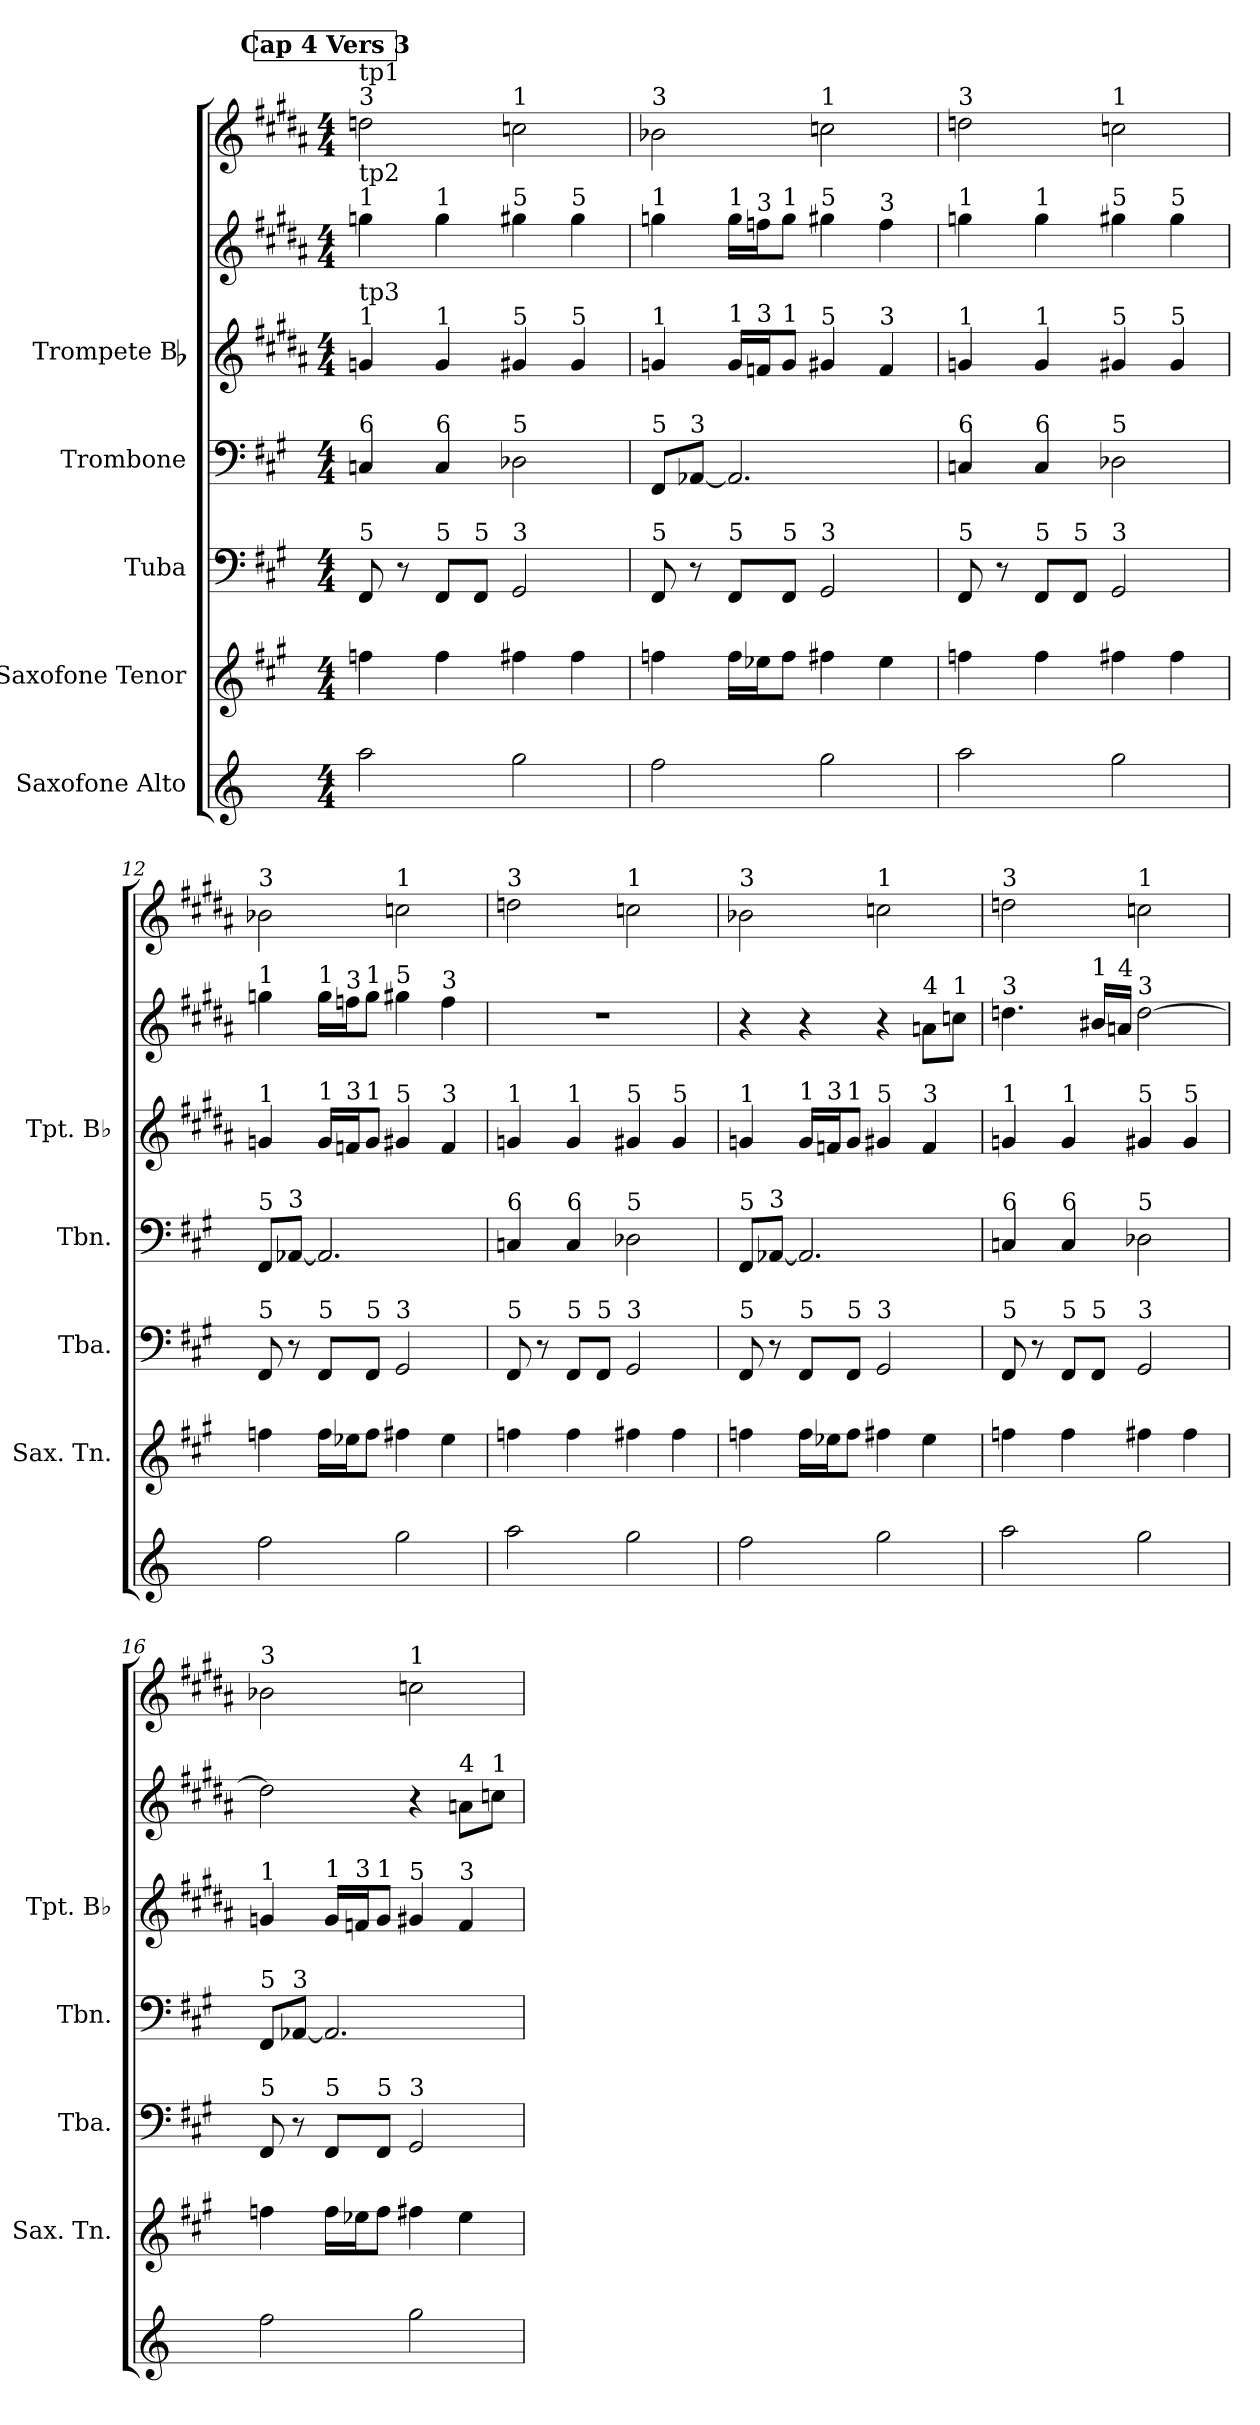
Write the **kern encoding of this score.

**kern	**kern	**kern	**kern	**kern	**kern	**kern
*part5	*part4	*part3	*part2	*part1	*part1	*part1
*staff7	*staff6	*staff5	*staff4	*staff3	*staff2	*staff1
*I"Saxofone Alto	*I"Saxofone Tenor	*I"Tuba	*I"Trombone	*I"Trompete Bb	*	*
*	*I'Sax. Tn.	*I'Tba.	*I'Tbn.	*I'Tpt. Bb	*	*
!!LO:LB:g=z
*clefG2	*clefG2	*clefF4	*clefF4	*clefG2	*clefG2	*clefG2
*ITrd5c9	*ITrd8c14	*	*	*ITrd1c2	*ITrd1c2	*ITrd1c2
*k[b-e-a-]	*k[f#c#g#]	*k[f#c#g#]	*k[f#c#g#]	*k[f#c#g#]	*k[f#c#g#]	*k[f#c#g#]
*M4/4	*M4/4	*M4/4	*M4/4	*M4/4	*M4/4	*M4/4
!!LO:REH:place=s1:a:B:fs=14:t=Cap 4 Vers 3
=9	=9	=9	=9	=9	=9	=9
!	!	!	!	!	!	!LO:TX:a:t=3
!	!	!	!	!	!	!LO:TX:a:t=tp1
!	!	!	!	!	!LO:TX:a:t=1	!
!	!	!	!	!	!LO:TX:a:t=tp2	!
!	!	!	!	!LO:TX:a:t=1	!	!
!	!	!	!	!LO:TX:a:t=tp3	!	!
!	!	!	!LO:TX:a:t=6	!	!	!
!	!	!LO:TX:a:t=5	!	!	!	!
2cc\	4fn\	8FF#/	4Cn/	4fn/	4ffn\	2ccn\
.	.	8r	.	.	.	.
!	!	!	!	!	!LO:TX:a:t=1	!
!	!	!	!	!LO:TX:a:t=1	!	!
!	!	!	!LO:TX:a:t=6	!	!	!
!	!	!LO:TX:a:t=5	!	!	!	!
.	4f\	8FF#/L	4C/	4f/	4ff\	.
!	!	!LO:TX:a:t=5	!	!	!	!
.	.	8FF#/J	.	.	.	.
!	!	!	!	!	!	!LO:TX:a:t=1
!	!	!	!	!	!LO:TX:a:t=5	!
!	!	!	!	!LO:TX:a:t=5	!	!
!	!	!	!LO:TX:a:t=5	!	!	!
!	!	!LO:TX:a:t=3	!	!	!	!
2b-\	4f#X\	2GG#/	2D-X\	4f#X/	4ff#X\	2b-X\
!	!	!	!	!	!LO:TX:a:t=5	!
!	!	!	!	!LO:TX:a:t=5	!	!
.	4f#\	.	.	4f#/	4ff#\	.
!!LO:PB:g=z
=10	=10	=10	=10	=10	=10	=10
!	!	!	!	!	!	!LO:TX:a:t=3
!	!	!	!	!	!LO:TX:a:t=1	!
!	!	!	!	!LO:TX:a:t=1	!	!
!	!	!	!LO:TX:a:t=5	!	!	!
!	!	!LO:TX:a:t=5	!	!	!	!
2a-\	4fn\	8FF#/	8FF#/L	4fn/	4ffn\	2a-X\
!	!	!	!LO:TX:a:t=3	!	!	!
.	.	8r	[8AA-X/J	.	.	.
!	!	!	!	!	!LO:TX:a:t=1	!
!	!	!	!	!LO:TX:a:t=1	!	!
!	!	!LO:TX:a:t=5	!	!	!	!
.	16f\LL	8FF#/L	2.AA-/]	16f/LL	16ff\LL	.
!	!	!	!	!	!LO:TX:a:t=3	!
!	!	!	!	!LO:TX:a:t=3	!	!
.	16e-X\J	.	.	16e-X/J	16ee-X\J	.
!	!	!	!	!	!LO:TX:a:t=1	!
!	!	!	!	!LO:TX:a:t=1	!	!
!	!	!LO:TX:a:t=5	!	!	!	!
.	8f\J	8FF#/J	.	8f/J	8ff\J	.
!	!	!	!	!	!	!LO:TX:a:t=1
!	!	!	!	!	!LO:TX:a:t=5	!
!	!	!	!	!LO:TX:a:t=5	!	!
!	!	!LO:TX:a:t=3	!	!	!	!
2b-\	4f#X\	2GG#/	.	4f#X/	4ff#X\	2b-X\
!	!	!	!	!	!LO:TX:a:t=3	!
!	!	!	!	!LO:TX:a:t=3	!	!
.	4e-\	.	.	4e-/	4ee-\	.
=11	=11	=11	=11	=11	=11	=11
!	!	!	!	!	!	!LO:TX:a:t=3
!	!	!	!	!	!LO:TX:a:t=1	!
!	!	!	!	!LO:TX:a:t=1	!	!
!	!	!	!LO:TX:a:t=6	!	!	!
!	!	!LO:TX:a:t=5	!	!	!	!
2cc\	4fn\	8FF#/	4Cn/	4fn/	4ffn\	2ccn\
.	.	8r	.	.	.	.
!	!	!	!	!	!LO:TX:a:t=1	!
!	!	!	!	!LO:TX:a:t=1	!	!
!	!	!	!LO:TX:a:t=6	!	!	!
!	!	!LO:TX:a:t=5	!	!	!	!
.	4f\	8FF#/L	4C/	4f/	4ff\	.
!	!	!LO:TX:a:t=5	!	!	!	!
.	.	8FF#/J	.	.	.	.
!	!	!	!	!	!	!LO:TX:a:t=1
!	!	!	!	!	!LO:TX:a:t=5	!
!	!	!	!	!LO:TX:a:t=5	!	!
!	!	!	!LO:TX:a:t=5	!	!	!
!	!	!LO:TX:a:t=3	!	!	!	!
2b-\	4f#X\	2GG#/	2D-X\	4f#X/	4ff#X\	2b-X\
!	!	!	!	!	!LO:TX:a:t=5	!
!	!	!	!	!LO:TX:a:t=5	!	!
.	4f#\	.	.	4f#/	4ff#\	.
=12	=12	=12	=12	=12	=12	=12
!	!	!	!	!	!	!LO:TX:a:t=3
!	!	!	!	!	!LO:TX:a:t=1	!
!	!	!	!	!LO:TX:a:t=1	!	!
!	!	!	!LO:TX:a:t=5	!	!	!
!	!	!LO:TX:a:t=5	!	!	!	!
2a-\	4fn\	8FF#/	8FF#/L	4fn/	4ffn\	2a-X\
!	!	!	!LO:TX:a:t=3	!	!	!
.	.	8r	[8AA-X/J	.	.	.
!	!	!	!	!	!LO:TX:a:t=1	!
!	!	!	!	!LO:TX:a:t=1	!	!
!	!	!LO:TX:a:t=5	!	!	!	!
.	16f\LL	8FF#/L	2.AA-/]	16f/LL	16ff\LL	.
!	!	!	!	!	!LO:TX:a:t=3	!
!	!	!	!	!LO:TX:a:t=3	!	!
.	16e-X\J	.	.	16e-X/J	16ee-X\J	.
!	!	!	!	!	!LO:TX:a:t=1	!
!	!	!	!	!LO:TX:a:t=1	!	!
!	!	!LO:TX:a:t=5	!	!	!	!
.	8f\J	8FF#/J	.	8f/J	8ff\J	.
!	!	!	!	!	!	!LO:TX:a:t=1
!	!	!	!	!	!LO:TX:a:t=5	!
!	!	!	!	!LO:TX:a:t=5	!	!
!	!	!LO:TX:a:t=3	!	!	!	!
2b-\	4f#X\	2GG#/	.	4f#X/	4ff#X\	2b-X\
!	!	!	!	!	!LO:TX:a:t=3	!
!	!	!	!	!LO:TX:a:t=3	!	!
.	4e-\	.	.	4e-/	4ee-\	.
=13	=13	=13	=13	=13	=13	=13
!	!	!	!	!	!	!LO:TX:a:t=3
!	!	!	!	!LO:TX:a:t=1	!	!
!	!	!	!LO:TX:a:t=6	!	!	!
!	!	!LO:TX:a:t=5	!	!	!	!
2cc\	4fn\	8FF#/	4Cn/	4fn/	1r	2ccn\
.	.	8r	.	.	.	.
!	!	!	!	!LO:TX:a:t=1	!	!
!	!	!	!LO:TX:a:t=6	!	!	!
!	!	!LO:TX:a:t=5	!	!	!	!
.	4f\	8FF#/L	4C/	4f/	.	.
!	!	!LO:TX:a:t=5	!	!	!	!
.	.	8FF#/J	.	.	.	.
!	!	!	!	!	!	!LO:TX:a:t=1
!	!	!	!	!LO:TX:a:t=5	!	!
!	!	!	!LO:TX:a:t=5	!	!	!
!	!	!LO:TX:a:t=3	!	!	!	!
2b-\	4f#X\	2GG#/	2D-X\	4f#X/	.	2b-X\
!	!	!	!	!LO:TX:a:t=5	!	!
.	4f#\	.	.	4f#/	.	.
!!LO:PB:g=z
=14	=14	=14	=14	=14	=14	=14
!	!	!	!	!	!	!LO:TX:a:t=3
!	!	!	!	!LO:TX:a:t=1	!	!
!	!	!	!LO:TX:a:t=5	!	!	!
!	!	!LO:TX:a:t=5	!	!	!	!
2a-\	4fn\	8FF#/	8FF#/L	4fn/	4r	2a-X\
!	!	!	!LO:TX:a:t=3	!	!	!
.	.	8r	[8AA-X/J	.	.	.
!	!	!	!	!LO:TX:a:t=1	!	!
!	!	!LO:TX:a:t=5	!	!	!	!
.	16f\LL	8FF#/L	2.AA-/]	16f/LL	4r	.
!	!	!	!	!LO:TX:a:t=3	!	!
.	16e-X\J	.	.	16e-X/J	.	.
!	!	!	!	!LO:TX:a:t=1	!	!
!	!	!LO:TX:a:t=5	!	!	!	!
.	8f\J	8FF#/J	.	8f/J	.	.
!	!	!	!	!	!	!LO:TX:a:t=1
!	!	!	!	!LO:TX:a:t=5	!	!
!	!	!LO:TX:a:t=3	!	!	!	!
2b-\	4f#X\	2GG#/	.	4f#X/	4r	2b-X\
!	!	!	!	!	!LO:TX:a:t=4	!
!	!	!	!	!LO:TX:a:t=3	!	!
.	4e-\	.	.	4e-/	8gn\L	.
!	!	!	!	!	!LO:TX:a:t=1	!
.	.	.	.	.	8b-X\J	.
=15	=15	=15	=15	=15	=15	=15
!	!	!	!	!	!	!LO:TX:a:t=3
!	!	!	!	!	!LO:TX:a:t=3	!
!	!	!	!	!LO:TX:a:t=1	!	!
!	!	!	!LO:TX:a:t=6	!	!	!
!	!	!LO:TX:a:t=5	!	!	!	!
2cc\	4fn\	8FF#/	4Cn/	4fn/	4.ccn\	2ccn\
.	.	8r	.	.	.	.
!	!	!	!	!LO:TX:a:t=1	!	!
!	!	!	!LO:TX:a:t=6	!	!	!
!	!	!LO:TX:a:t=5	!	!	!	!
.	4f\	8FF#/L	4C/	4f/	.	.
!	!	!	!	!	!LO:TX:a:t=1	!
!	!	!LO:TX:a:t=5	!	!	!	!
.	.	8FF#/J	.	.	16a#X/LL	.
!	!	!	!	!	!LO:TX:a:t=4	!
.	.	.	.	.	16gn/JJ	.
!	!	!	!	!	!	!LO:TX:a:t=1
!	!	!	!	!	!LO:TX:a:t=3	!
!	!	!	!	!LO:TX:a:t=5	!	!
!	!	!	!LO:TX:a:t=5	!	!	!
!	!	!LO:TX:a:t=3	!	!	!	!
2b-\	4f#X\	2GG#/	2D-X\	4f#X/	[2cc\	2b-X\
!	!	!	!	!LO:TX:a:t=5	!	!
.	4f#\	.	.	4f#/	.	.
=16	=16	=16	=16	=16	=16	=16
!	!	!	!	!	!	!LO:TX:a:t=3
!	!	!	!	!LO:TX:a:t=1	!	!
!	!	!	!LO:TX:a:t=5	!	!	!
!	!	!LO:TX:a:t=5	!	!	!	!
2a-\	4fn\	8FF#/	8FF#/L	4fn/	2cc\]	2a-X\
!	!	!	!LO:TX:a:t=3	!	!	!
.	.	8r	[8AA-X/J	.	.	.
!	!	!	!	!LO:TX:a:t=1	!	!
!	!	!LO:TX:a:t=5	!	!	!	!
.	16f\LL	8FF#/L	2.AA-/]	16f/LL	.	.
!	!	!	!	!LO:TX:a:t=3	!	!
.	16e-X\J	.	.	16e-X/J	.	.
!	!	!	!	!LO:TX:a:t=1	!	!
!	!	!LO:TX:a:t=5	!	!	!	!
.	8f\J	8FF#/J	.	8f/J	.	.
!	!	!	!	!	!	!LO:TX:a:t=1
!	!	!	!	!LO:TX:a:t=5	!	!
!	!	!LO:TX:a:t=3	!	!	!	!
2b-\	4f#X\	2GG#/	.	4f#X/	4r	2b-X\
!	!	!	!	!	!LO:TX:a:t=4	!
!	!	!	!	!LO:TX:a:t=3	!	!
.	4e-\	.	.	4e-/	8gn\L	.
!	!	!	!	!	!LO:TX:a:t=1	!
.	.	.	.	.	8b-X\J	.
=	=	=	=	=	=	=
*-	*-	*-	*-	*-	*-	*-
